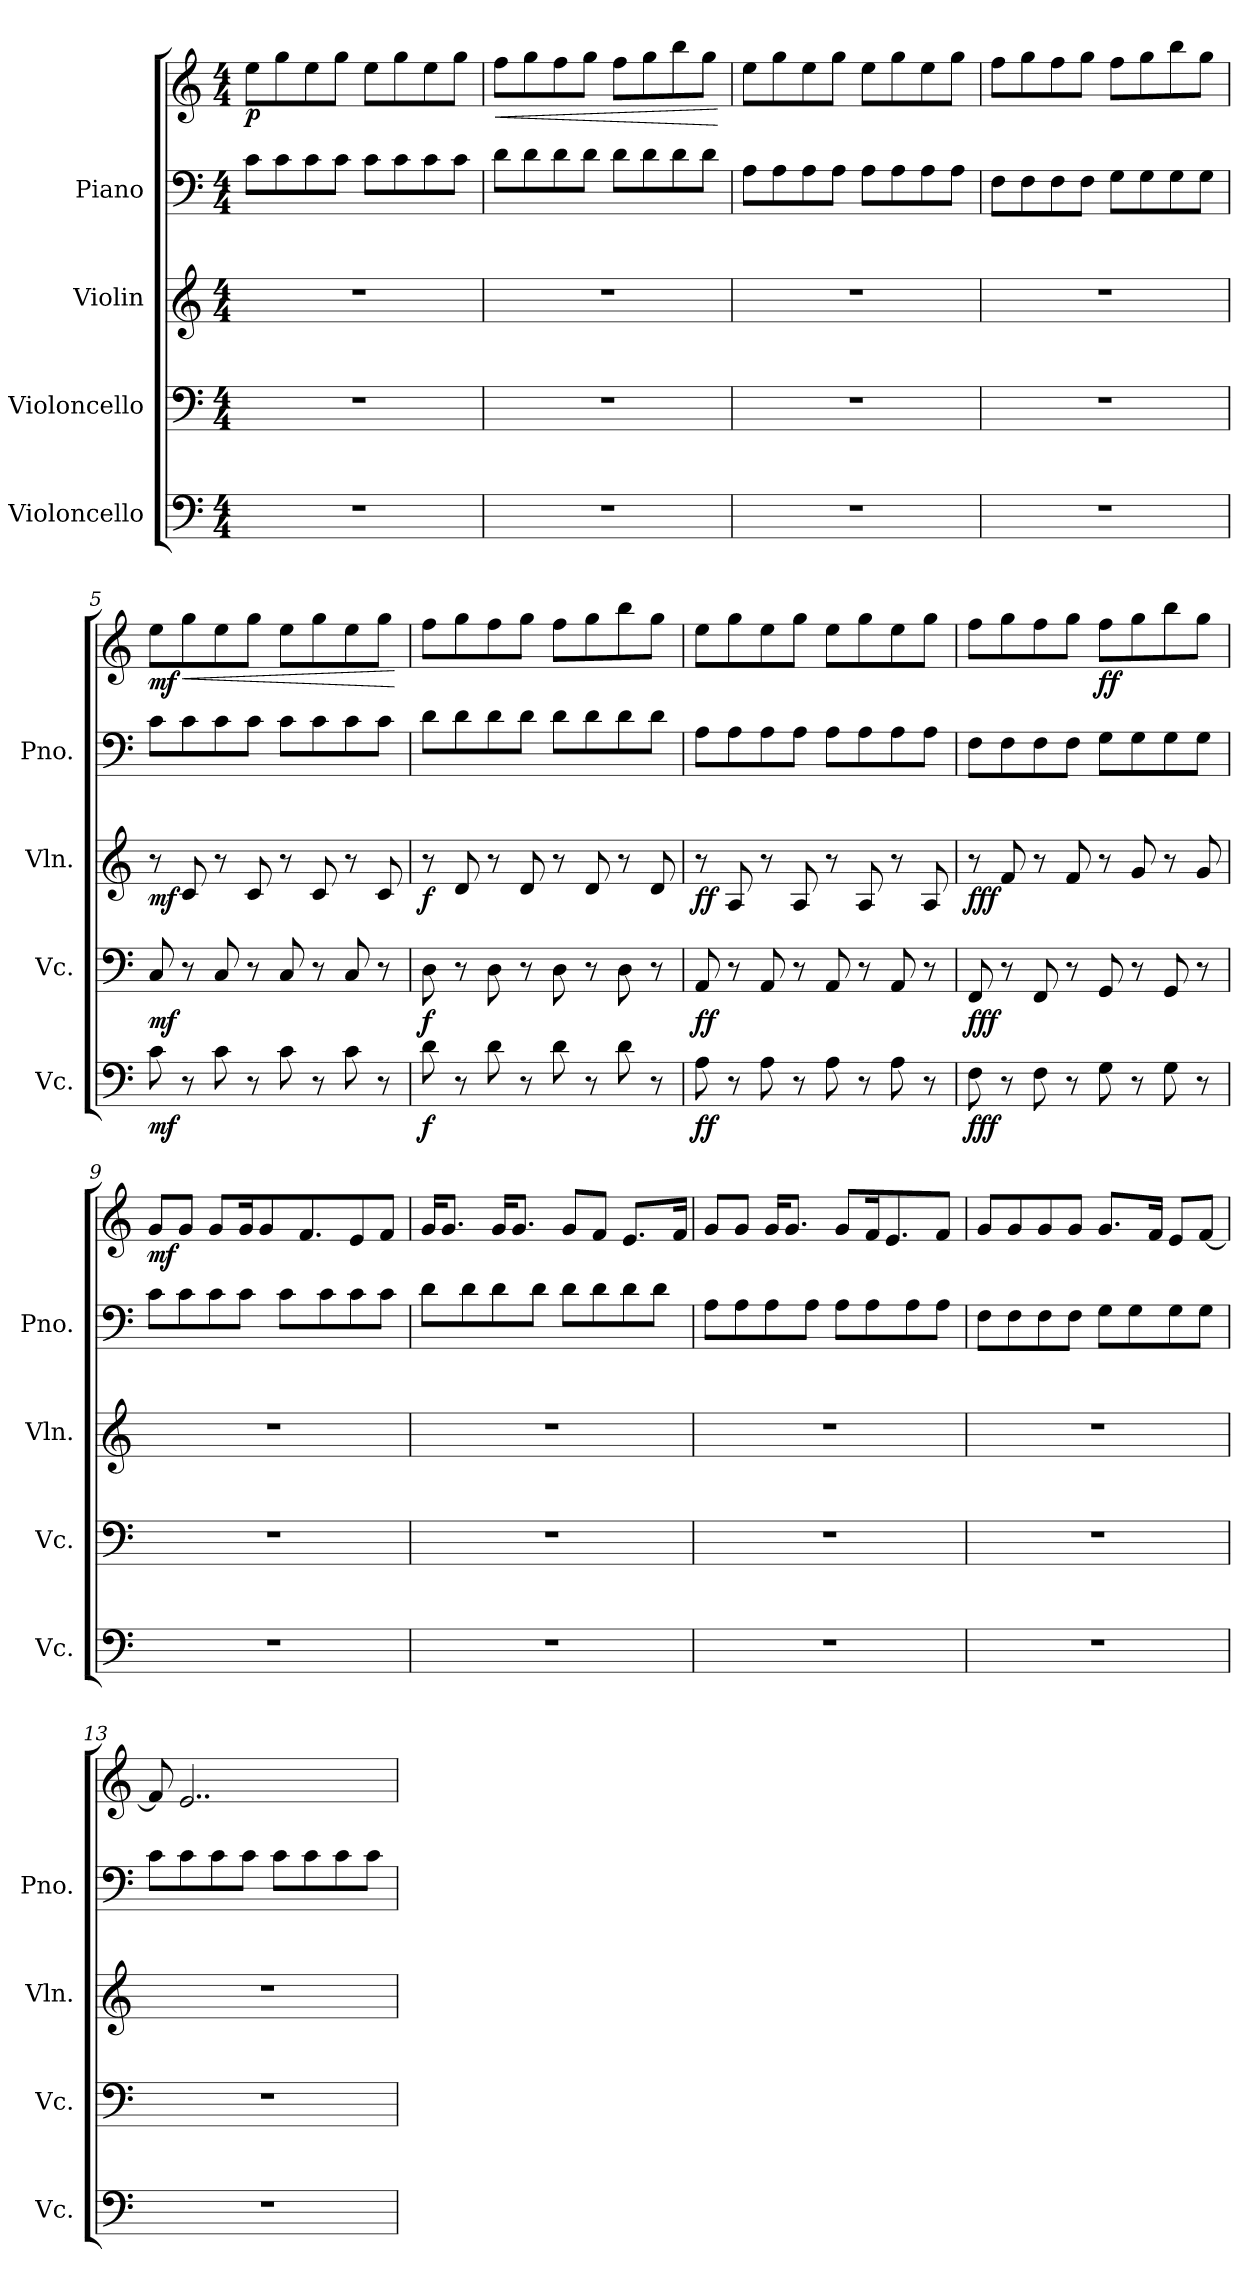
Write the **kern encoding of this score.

**kern	**dynam	**kern	**dynam	**kern	**dynam	**kern	**kern	**dynam
*part4	*part4	*part3	*part3	*part2	*part2	*part1	*part1	*part1
*staff5	*staff5	*staff4	*staff4	*staff3	*staff3	*staff2	*staff1	*staff1/2
*I"Violoncello	*	*I"Violoncello	*	*I"Violin	*	*I"Piano	*	*
*I'Vc.	*	*I'Vc.	*	*I'Vln.	*	*I'Pno.	*	*
*clefF4	*	*clefF4	*	*clefG2	*	*clefF4	*clefG2	*
*k[]	*	*k[]	*	*k[]	*	*k[]	*k[]	*
*M4/4	*	*M4/4	*	*M4/4	*	*M4/4	*M4/4	*
*MM110	*	*MM110	*	*MM110	*	*MM110	*MM110	*
=1	=1	=1	=1	=1	=1	=1	=1	=1
!	!	!	!	!	!	!	!	!LO:DY:b
1r	.	1r	.	1r	.	8c\L	8ee\L	p
.	.	.	.	.	.	8c\	8gg\	.
.	.	.	.	.	.	8c\	8ee\	.
.	.	.	.	.	.	8c\J	8gg\J	.
.	.	.	.	.	.	8c\L	8ee\L	.
.	.	.	.	.	.	8c\	8gg\	.
.	.	.	.	.	.	8c\	8ee\	.
.	.	.	.	.	.	8c\J	8gg\J	.
=2	=2	=2	=2	=2	=2	=2	=2	=2
!	!	!	!	!	!	!	!	!LO:HP:b
1r	.	1r	.	1r	.	8d\L	8ff\L	<
.	.	.	.	.	.	8d\	8gg\	.
.	.	.	.	.	.	8d\	8ff\	.
.	.	.	.	.	.	8d\J	8gg\J	.
.	.	.	.	.	.	8d\L	8ff\L	.
.	.	.	.	.	.	8d\	8gg\	.
.	.	.	.	.	.	8d\	8bb\	.
.	.	.	.	.	.	8d\J	8gg\J	.
.	.	.	.	.	.	.	.	[
=3	=3	=3	=3	=3	=3	=3	=3	=3
1r	.	1r	.	1r	.	8A\L	8ee\L	.
.	.	.	.	.	.	8A\	8gg\	.
.	.	.	.	.	.	8A\	8ee\	.
.	.	.	.	.	.	8A\J	8gg\J	.
.	.	.	.	.	.	8A\L	8ee\L	.
.	.	.	.	.	.	8A\	8gg\	.
.	.	.	.	.	.	8A\	8ee\	.
.	.	.	.	.	.	8A\J	8gg\J	.
!!LO:LB:g=z
=4	=4	=4	=4	=4	=4	=4	=4	=4
1r	.	1r	.	1r	.	8F\L	8ff\L	.
.	.	.	.	.	.	8F\	8gg\	.
.	.	.	.	.	.	8F\	8ff\	.
.	.	.	.	.	.	8F\J	8gg\J	.
.	.	.	.	.	.	8G\L	8ff\L	.
.	.	.	.	.	.	8G\	8gg\	.
.	.	.	.	.	.	8G\	8bb\	.
.	.	.	.	.	.	8G\J	8gg\J	.
=5	=5	=5	=5	=5	=5	=5	=5	=5
!	!LO:DY:b	!	!LO:DY:b	!	!LO:DY:b	!	!	!LO:DY:b
8c\	mf	8C/	mf	8r	mf	8c\L	8ee\L	mf
!	!	!	!	!	!	!	!	!LO:HP:b
8r	.	8r	.	8c/	.	8c\	8gg\	<
8c\	.	8C/	.	8r	.	8c\	8ee\	.
8r	.	8r	.	8c/	.	8c\J	8gg\J	.
8c\	.	8C/	.	8r	.	8c\L	8ee\L	.
8r	.	8r	.	8c/	.	8c\	8gg\	.
8c\	.	8C/	.	8r	.	8c\	8ee\	.
8r	.	8r	.	8c/	.	8c\J	8gg\J	.
.	.	.	.	.	.	.	.	[
=6	=6	=6	=6	=6	=6	=6	=6	=6
!	!LO:DY:b	!	!LO:DY:b	!	!LO:DY:b	!	!	!
8d\	f	8D\	f	8r	f	8d\L	8ff\L	.
8r	.	8r	.	8d/	.	8d\	8gg\	.
8d\	.	8D\	.	8r	.	8d\	8ff\	.
8r	.	8r	.	8d/	.	8d\J	8gg\J	.
8d\	.	8D\	.	8r	.	8d\L	8ff\L	.
8r	.	8r	.	8d/	.	8d\	8gg\	.
8d\	.	8D\	.	8r	.	8d\	8bb\	.
8r	.	8r	.	8d/	.	8d\J	8gg\J	.
!!LO:PB:g=z
=7	=7	=7	=7	=7	=7	=7	=7	=7
!	!LO:DY:b	!	!LO:DY:b	!	!LO:DY:b	!	!	!
8A\	ff	8AA/	ff	8r	ff	8A\L	8ee\L	.
8r	.	8r	.	8A/	.	8A\	8gg\	.
8A\	.	8AA/	.	8r	.	8A\	8ee\	.
8r	.	8r	.	8A/	.	8A\J	8gg\J	.
8A\	.	8AA/	.	8r	.	8A\L	8ee\L	.
8r	.	8r	.	8A/	.	8A\	8gg\	.
8A\	.	8AA/	.	8r	.	8A\	8ee\	.
8r	.	8r	.	8A/	.	8A\J	8gg\J	.
=8	=8	=8	=8	=8	=8	=8	=8	=8
!	!LO:DY:b	!	!LO:DY:b	!	!LO:DY:b	!	!	!
8F\	fff	8FF/	fff	8r	fff	8F\L	8ff\L	.
8r	.	8r	.	8f/	.	8F\	8gg\	.
8F\	.	8FF/	.	8r	.	8F\	8ff\	.
8r	.	8r	.	8f/	.	8F\J	8gg\J	.
!	!	!	!	!	!	!	!	!LO:DY:b
8G\	.	8GG/	.	8r	.	8G\L	8ff\L	ff
8r	.	8r	.	8g/	.	8G\	8gg\	.
8G\	.	8GG/	.	8r	.	8G\	8bb\	.
8r	.	8r	.	8g/	.	8G\J	8gg\J	.
=9	=9	=9	=9	=9	=9	=9	=9	=9
!	!	!	!	!	!	!	!	!LO:DY:b
1r	.	1r	.	1r	.	8c\L	8g/L	mf
.	.	.	.	.	.	8c\	8g/J	.
.	.	.	.	.	.	8c\	8g/L	.
.	.	.	.	.	.	8c\J	16g/K	.
.	.	.	.	.	.	.	8g/	.
.	.	.	.	.	.	8c\L	.	.
.	.	.	.	.	.	.	8.f/	.
.	.	.	.	.	.	8c\	.	.
.	.	.	.	.	.	8c\	8e/	.
.	.	.	.	.	.	8c\J	8f/J	.
!!LO:LB:g=z
=10	=10	=10	=10	=10	=10	=10	=10	=10
1r	.	1r	.	1r	.	8d\L	16g/KL	.
.	.	.	.	.	.	.	8.g/J	.
.	.	.	.	.	.	8d\	.	.
.	.	.	.	.	.	8d\	16g/KL	.
.	.	.	.	.	.	.	8.g/J	.
.	.	.	.	.	.	8d\J	.	.
.	.	.	.	.	.	8d\L	8g/L	.
.	.	.	.	.	.	8d\	8f/J	.
.	.	.	.	.	.	8d\	8.e/L	.
.	.	.	.	.	.	8d\J	.	.
.	.	.	.	.	.	.	16f/Jk	.
=11	=11	=11	=11	=11	=11	=11	=11	=11
1r	.	1r	.	1r	.	8A\L	8g/L	.
.	.	.	.	.	.	8A\	8g/J	.
.	.	.	.	.	.	8A\	16g/KL	.
.	.	.	.	.	.	.	8.g/J	.
.	.	.	.	.	.	8A\J	.	.
.	.	.	.	.	.	8A\L	8g/L	.
.	.	.	.	.	.	8A\	16f/K	.
.	.	.	.	.	.	.	8.e/	.
.	.	.	.	.	.	8A\	.	.
.	.	.	.	.	.	8A\J	8f/J	.
=12	=12	=12	=12	=12	=12	=12	=12	=12
1r	.	1r	.	1r	.	8F\L	8g/L	.
.	.	.	.	.	.	8F\	8g/	.
.	.	.	.	.	.	8F\	8g/	.
.	.	.	.	.	.	8F\J	8g/J	.
.	.	.	.	.	.	8G\L	8.g/L	.
.	.	.	.	.	.	8G\	.	.
.	.	.	.	.	.	.	16f/Jk	.
.	.	.	.	.	.	8G\	8e/L	.
.	.	.	.	.	.	8G\J	[8f/J	.
=13	=13	=13	=13	=13	=13	=13	=13	=13
1r	.	1r	.	1r	.	8c\L	8f/]	.
.	.	.	.	.	.	8c\	2..e/	.
.	.	.	.	.	.	8c\	.	.
.	.	.	.	.	.	8c\J	.	.
.	.	.	.	.	.	8c\L	.	.
.	.	.	.	.	.	8c\	.	.
.	.	.	.	.	.	8c\	.	.
.	.	.	.	.	.	8c\J	.	.
=	=	=	=	=	=	=	=	=
*-	*-	*-	*-	*-	*-	*-	*-	*-
